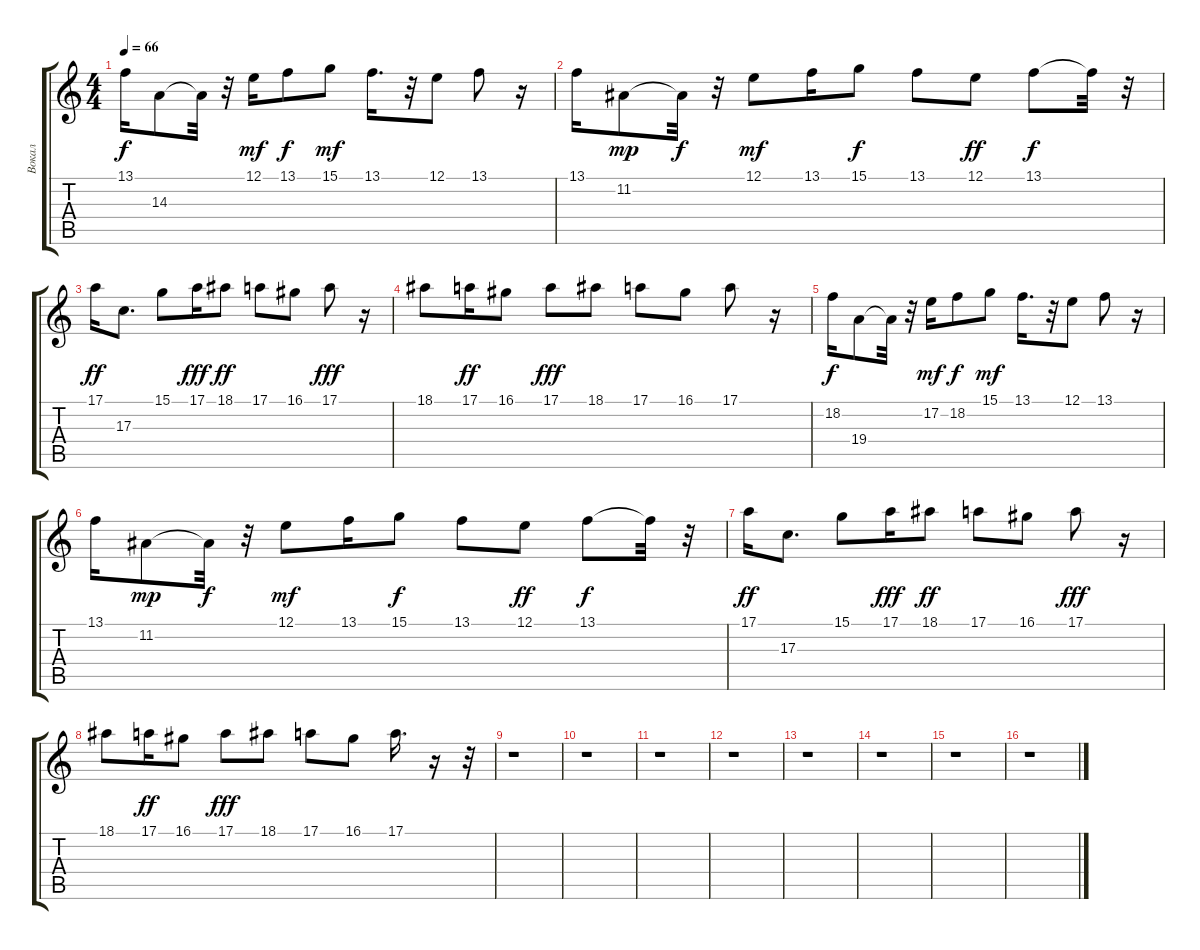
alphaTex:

\track ("Вокал" "Вокал") {instrument electricgrandpiano}
\staff {score tabs}
\tuning (E4 B3 G3 D3 A2 E2) {hide}
\ts (4 4)
\tempo 66
\clef g2
\ks c
13.1.16{dy f} 14.3.8 14.3{t}.32 r.32 12.1.16{dy mf} 13.1.8{dy f} 15.1.8{dy mf} 13.1.16{d} r.32 12.1.8 13.1.8 r.16 |
13.1.16 11.2.8{dy mp} 11.2{t}.32{dy f} r.32 12.1.8{dy mf} 13.1.16 15.1.8{dy f} 13.1.8 12.1.8{dy ff} 13.1.8{dy f} 13.1{t}.32 r.32 |
17.1.16{dy ff} 17.3.8{d} 15.1.8 17.1.16{dy fff} 18.1.8{dy ff} 17.1.8 16.1.8 17.1.8{dy fff} r.16 |
18.1.8 17.1.16{dy ff} 16.1.8 17.1.8{dy fff} 18.1.8 17.1.8 16.1.8 17.1.8 r.16 |
18.2.16{dy f} 19.4.8 19.4{t}.32 r.32 17.2.16{dy mf} 18.2.8{dy f} 15.1.8{dy mf} 13.1.16{d} r.32 12.1.8 13.1.8 r.16 |
13.1.16 11.2.8{dy mp} 11.2{t}.32{dy f} r.32 12.1.8{dy mf} 13.1.16 15.1.8{dy f} 13.1.8 12.1.8{dy ff} 13.1.8{dy f} 13.1{t}.32 r.32 |
17.1.16{dy ff} 17.3.8{d} 15.1.8 17.1.16{dy fff} 18.1.8{dy ff} 17.1.8 16.1.8 17.1.8{dy fff} r.16 |
18.1.8 17.1.16{dy ff} 16.1.8 17.1.8{dy fff} 18.1.8 17.1.8 16.1.8 17.1.16{d} r.16 r.32 |
r.1 |
r.1 |
r.1 |
r.1 |
r.1 |
r.1 |
r.1 |
r.1
